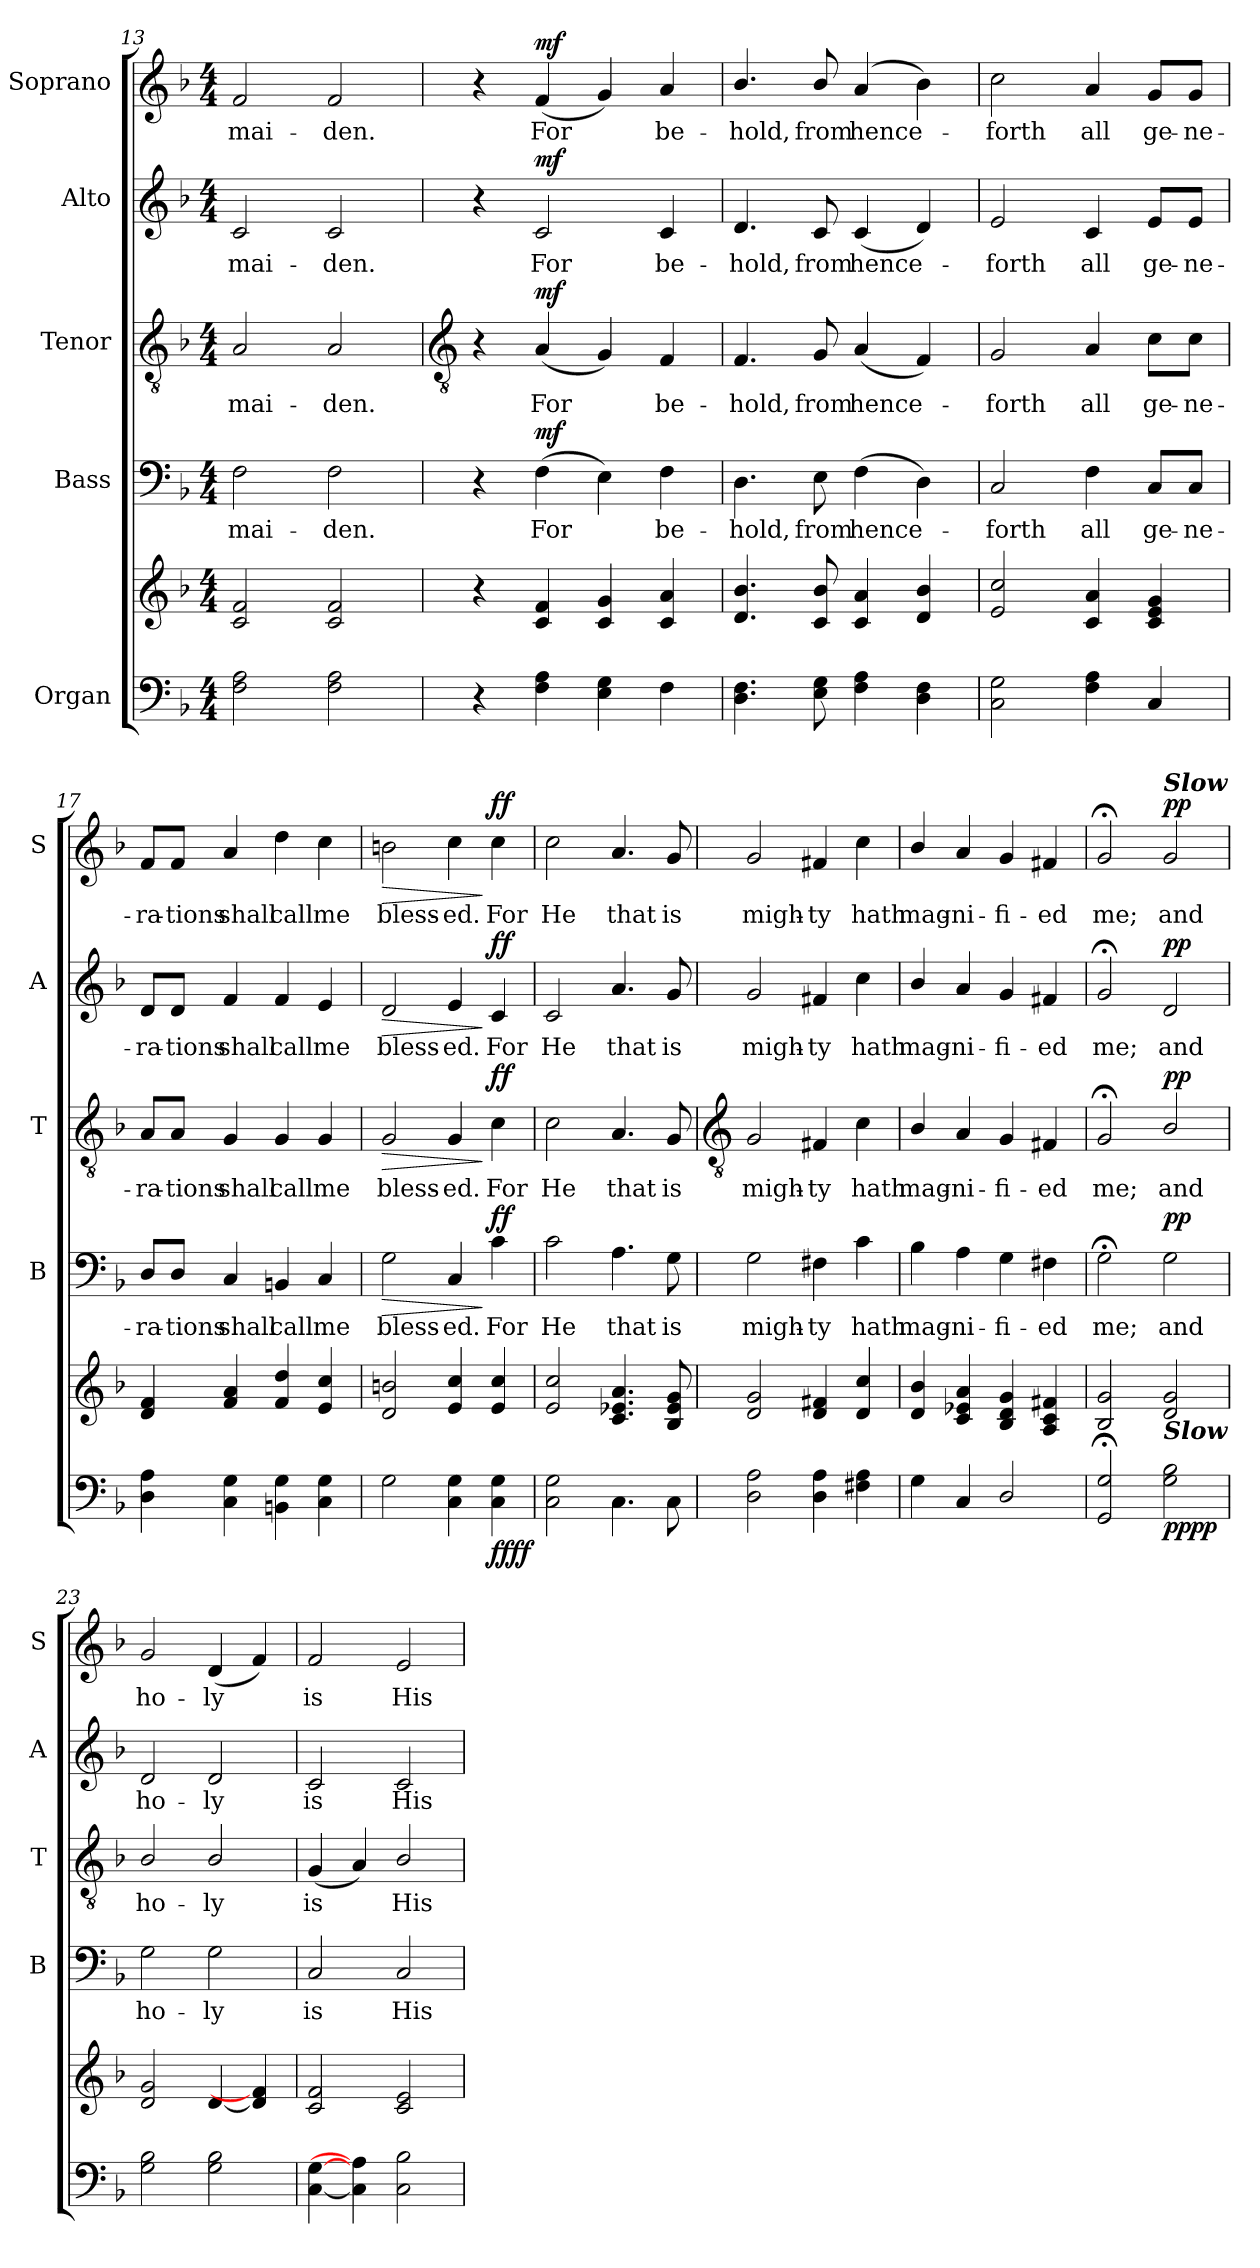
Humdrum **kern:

**kern	**kern	**dynam	**kern	**text	**dynam	**kern	**text	**dynam	**kern	**text	**dynam	**kern	**text	**dynam
*part5	*part5	*part5	*part4	*part4	*part4	*part3	*part3	*part3	*part2	*part2	*part2	*part1	*part1	*part1
*staff6	*staff5	*staff5/6	*staff4	*staff4	*staff4	*staff3	*staff3	*staff3	*staff2	*staff2	*staff2	*staff1	*staff1	*staff1
*I"Organ	*	*	*I"Bass	*	*	*I"Tenor	*	*	*I"Alto	*	*	*I"Soprano	*	*
*	*	*	*I'B	*	*	*I'T	*	*	*I'A	*	*	*I'S	*	*
*clefF4	*clefG2	*	*clefF4	*	*	*clefGv2	*	*	*clefG2	*	*	*clefG2	*	*
*k[b-]	*k[b-]	*	*k[b-]	*	*	*k[b-]	*	*	*k[b-]	*	*	*k[b-]	*	*
*F:	*F:	*	*F:	*	*	*F:	*	*	*F:	*	*	*F:	*	*
*M4/4	*M4/4	*	*M4/4	*	*	*M4/4	*	*	*M4/4	*	*	*M4/4	*	*
=13	=13	=13	=13	=13	=13	=13	=13	=13	=13	=13	=13	=13	=13	=13
!	!	!	!	!LO:LY:b	!	!	!LO:LY:b	!	!	!LO:LY:b	!	!	!LO:LY:b	!
2F 2A	2c 2f	.	2F	-mai-	.	2A	mai-	.	2c	-mai-	.	2f	mai-	.
!	!	!	!	!LO:LY:b	!	!	!LO:LY:b	!	!	!LO:LY:b	!	!	!LO:LY:b	!
2F 2A	2c 2f	.	2F	-den.	.	2A	-den.	.	2c	-den.	.	2f	-den.	.
!!LO:LB:g=z
=14	=14	=14	=14	=14	=14	=14	=14	=14	=14	=14	=14	=14	=14	=14
*	*	*	*	*	*	*clefGv2	*	*	*	*	*	*	*	*
4r	4r	.	4r	.	.	4r	.	.	4r	.	.	4r	.	.
!	!	!LO:DY:b=2	!	!LO:LY:b	!	!	!LO:LY:b	!	!	!LO:LY:b	!	!	!LO:LY:b	!
!	!	!LO:DY:n=1:b	!	!	!LO:DY:b	!	!	!LO:DY:b	!	!	!LO:DY:b	!	!	!LO:DY:b
4F\ 4A\	4c/ 4f/	mf mf	(>4F	For	mf	(<4A	For	mf	2c	For	mf	(<4f	For	mf
4E 4G	4c 4g	.	4E)	.	.	4G)	.	.	.	.	.	4g)	.	.
!	!	!	!	!LO:LY:b	!	!	!LO:LY:b	!	!	!LO:LY:b	!	!	!LO:LY:b	!
4F	4c 4a	.	4F	be-	.	4F	be-	.	4c	be-	.	4a	be-	.
=15	=15	=15	=15	=15	=15	=15	=15	=15	=15	=15	=15	=15	=15	=15
!	!	!	!	!LO:LY:b	!	!	!LO:LY:b	!	!	!LO:LY:b	!	!	!LO:LY:b	!
4.D 4.F	4.d/ 4.b-/	.	4.D	-hold,	.	4.F	-hold,	.	4.d	-hold,	.	4.b-/	-hold,	.
!	!	!	!	!LO:LY:b	!	!	!LO:LY:b	!	!	!LO:LY:b	!	!	!LO:LY:b	!
8E 8G	8c/ 8b-/	.	8E	from	.	8G	from	.	8c	from	.	8b-/	from	.
!	!	!	!	!LO:LY:b	!	!	!LO:LY:b	!	!	!LO:LY:b	!	!	!LO:LY:b	!
4F 4A	4c 4a	.	(>4F	hence-	.	(<4A	hence-	.	(<4c	hence-	.	(<4a	hence-	.
4D 4F	4d/ 4b-/	.	4D)	.	.	4F)	.	.	4d)	.	.	4b-)	.	.
=16	=16	=16	=16	=16	=16	=16	=16	=16	=16	=16	=16	=16	=16	=16
!	!	!	!	!LO:LY:b	!	!	!LO:LY:b	!	!	!LO:LY:b	!	!	!LO:LY:b	!
2C\ 2G\	2e/ 2cc/	.	2C	forth	.	2G	forth	.	2e	forth	.	2cc	forth	.
!	!	!	!	!LO:LY:b	!	!	!LO:LY:b	!	!	!LO:LY:b	!	!	!LO:LY:b	!
4F 4A	4c 4a	.	4F	all	.	4A	all	.	4c	all	.	4a	all	.
!	!	!	!	!LO:LY:b	!	!	!LO:LY:b	!	!	!LO:LY:b	!	!	!LO:LY:b	!
4C/	4c 4e 4g	.	8C/L	ge-	.	8c\L	ge-	.	8e/L	ge-	.	8g/L	ge-	.
!	!	!	!	!LO:LY:b	!	!	!LO:LY:b	!	!	!LO:LY:b	!	!	!LO:LY:b	!
.	.	.	8C/J	-ne-	.	8c\J	-ne-	.	8e/J	-ne-	.	8g/J	-ne-	.
=17	=17	=17	=17	=17	=17	=17	=17	=17	=17	=17	=17	=17	=17	=17
!	!	!	!	!LO:LY:b	!	!	!LO:LY:b	!	!	!LO:LY:b	!	!	!LO:LY:b	!
4D\ 4A\	4d 4f	.	8D/L	-ra-	.	8A/L	-ra-	.	8d/L	-ra-	.	8f/L	-ra-	.
!	!	!	!	!LO:LY:b	!	!	!LO:LY:b	!	!	!LO:LY:b	!	!	!LO:LY:b	!
.	.	.	8D/J	-tions	.	8A/J	-tions	.	8d/J	-tions	.	8f/J	-tions	.
!	!	!	!	!LO:LY:b	!	!	!LO:LY:b	!	!	!LO:LY:b	!	!	!LO:LY:b	!
4C\ 4G\	4f 4a	.	4C	shall	.	4G	shall	.	4f	shall	.	4a	shall	.
!	!	!	!	!LO:LY:b	!	!	!LO:LY:b	!	!	!LO:LY:b	!	!	!LO:LY:b	!
4BBn\ 4G\	4f/ 4dd/	.	4BBn	call	.	4G	call	.	4f	call	.	4dd	call	.
!	!	!	!	!LO:LY:b	!	!	!LO:LY:b	!	!	!LO:LY:b	!	!	!LO:LY:b	!
4C\ 4G\	4e/ 4cc/	.	4C	me	.	4G	me	.	4e	me	.	4cc	me	.
=18	=18	=18	=18	=18	=18	=18	=18	=18	=18	=18	=18	=18	=18	=18
!	!	!	!	!LO:LY:b	!LO:HP:b	!	!LO:LY:b	!LO:HP:b	!	!LO:LY:b	!LO:HP:b	!	!LO:LY:b	!LO:HP:b
2G	2d/ 2bn/	.	2G	bless-	>	2G	bless-	>	2d	bless-	>	2bn	bless-	>
!	!	!	!	!LO:LY:b	!	!	!LO:LY:b	!	!	!LO:LY:b	!	!	!LO:LY:b	!
4C\ 4G\	4e/ 4cc/	.	4C	-ed.	.	4G	-ed.	.	4e	-ed.	.	4cc	-ed.	.
!	!	!LO:DY:b=2	!	!LO:LY:b	!	!	!LO:LY:b	!	!	!LO:LY:b	!	!	!LO:LY:b	!
!	!	!LO:DY:n=1:b	!	!	!LO:DY:n=1:b	!	!	!LO:DY:n=1:b	!	!	!LO:DY:n=1:b	!	!	!LO:DY:n=1:b
4C\ 4G\	4e/ 4cc/	ff ff	4c	For	] ff	4c	For	] ff	4c	For	] ff	4cc	For	] ff
=19	=19	=19	=19	=19	=19	=19	=19	=19	=19	=19	=19	=19	=19	=19
!	!	!	!	!LO:LY:b	!	!	!LO:LY:b	!	!	!LO:LY:b	!	!	!LO:LY:b	!
2C\ 2G\	2e/ 2cc/	.	2c	He	.	2c	He	.	2c	He	.	2cc	He	.
!	!	!	!	!LO:LY:b	!	!	!LO:LY:b	!	!	!LO:LY:b	!	!	!LO:LY:b	!
4.C\	4.c 4.e-X 4.a	.	4.A	that	.	4.A	that	.	4.a	that	.	4.a	that	.
!	!	!	!	!LO:LY:b	!	!	!LO:LY:b	!	!	!LO:LY:b	!	!	!LO:LY:b	!
8C\	8B- 8e- 8g	.	8G	is	.	8G	is	.	8g	is	.	8g	is	.
!!LO:LB:g=z
=20	=20	=20	=20	=20	=20	=20	=20	=20	=20	=20	=20	=20	=20	=20
*	*	*	*	*	*	*clefGv2	*	*	*	*	*	*	*	*
!	!	!	!	!LO:LY:b	!	!	!LO:LY:b	!	!	!LO:LY:b	!	!	!LO:LY:b	!
2D 2A	2d 2g	.	2G	migh-	.	2G	migh-	.	2g	migh-	.	2g	migh-	.
!	!	!	!	!LO:LY:b	!	!	!LO:LY:b	!	!	!LO:LY:b	!	!	!LO:LY:b	!
4D 4A	4d 4f#X	.	4F#X	-ty	.	4F#X	-ty	.	4f#X	-ty	.	4f#X	-ty	.
!	!	!	!	!LO:LY:b	!	!	!LO:LY:b	!	!	!LO:LY:b	!	!	!LO:LY:b	!
4F#X 4A	4d/ 4cc/	.	4c	hath	.	4c	hath	.	4cc	hath	.	4cc	hath	.
=21	=21	=21	=21	=21	=21	=21	=21	=21	=21	=21	=21	=21	=21	=21
!	!	!	!	!LO:LY:b	!	!	!LO:LY:b	!	!	!LO:LY:b	!	!	!LO:LY:b	!
4G	4d/ 4b-/	.	4B-\	mag-	.	4B-/	mag-	.	4b-/	mag-	.	4b-/	mag-	.
!	!	!	!	!LO:LY:b	!	!	!LO:LY:b	!	!	!LO:LY:b	!	!	!LO:LY:b	!
4C/	4c 4e-X 4a	.	4A	-ni-	.	4A	-ni-	.	4a	-ni-	.	4a	-ni-	.
!	!	!	!	!LO:LY:b	!	!	!LO:LY:b	!	!	!LO:LY:b	!	!	!LO:LY:b	!
2D/	4B- 4d 4g	.	4G	-fi-	.	4G	-fi-	.	4g	-fi-	.	4g	-fi-	.
!	!	!	!	!LO:LY:b	!	!	!LO:LY:b	!	!	!LO:LY:b	!	!	!LO:LY:b	!
.	4A 4c 4f#X	.	4F#X	-ed	.	4F#X	-ed	.	4f#X	-ed	.	4f#X	-ed	.
=22	=22	=22	=22	=22	=22	=22	=22	=22	=22	=22	=22	=22	=22	=22
!	!	!	!	!LO:LY:b	!	!	!LO:LY:b	!	!	!LO:LY:b	!	!	!LO:LY:b	!
2GG; 2G;	2B- 2g	.	2G;<	me;	.	2G;<	me;	.	2g;<	me;	.	2g;<	me;	.
!	!	!	!	!	!	!	!	!	!	!	!	!LO:TX:a:Bi:t=Slow	!	!
!	!LO:TX:b:Bi:t=Slow	!	!	!	!	!	!	!	!	!	!	!	!	!
!	!	!LO:DY:b=2	!	!LO:LY:b	!	!	!LO:LY:b	!	!	!LO:LY:b	!	!	!LO:LY:b	!
!	!	!LO:DY:n=1:b	!	!	!LO:DY:b	!	!	!LO:DY:b	!	!	!LO:DY:b	!	!	!LO:DY:b
2G 2B-	2d 2g	pp pp	2G	and	pp	2B-/	and	pp	2d	and	pp	2g	and	pp
=23	=23	=23	=23	=23	=23	=23	=23	=23	=23	=23	=23	=23	=23	=23
!	!	!	!	!LO:LY:b	!	!	!LO:LY:b	!	!	!LO:LY:b	!	!	!LO:LY:b	!
2G 2B-	2d 2g	.	2G	ho-	.	2B-/	ho-	.	2d	ho-	.	2g	ho-	.
!	!	!	!	!LO:LY:b	!	!	!LO:LY:b	!	!	!LO:LY:b	!	!	!LO:LY:b	!
2G 2B-	[4d	.	2G	-ly	.	2B-/	-ly	.	2d	-ly	.	(<4d	-ly	.
.	4d] 4f]	.	.	.	.	.	.	.	.	.	.	4f)	.	.
=24	=24	=24	=24	=24	=24	=24	=24	=24	=24	=24	=24	=24	=24	=24
!	!	!	!	!LO:LY:b	!	!	!LO:LY:b	!	!	!LO:LY:b	!	!	!LO:LY:b	!
[4C [4G	2c 2f	.	2C	is	.	(<4G	is	.	2c	is	.	2f	is	.
4C] 4A]	.	.	.	.	.	4A)	.	.	.	.	.	.	.	.
!	!	!	!	!LO:LY:b	!	!	!LO:LY:b	!	!	!LO:LY:b	!	!	!LO:LY:b	!
2C\ 2B-\	2c 2e	.	2C	His	.	2B-/	His	.	2c	His	.	2e	His	.
=	=	=	=	=	=	=	=	=	=	=	=	=	=	=
*-	*-	*-	*-	*-	*-	*-	*-	*-	*-	*-	*-	*-	*-	*-
